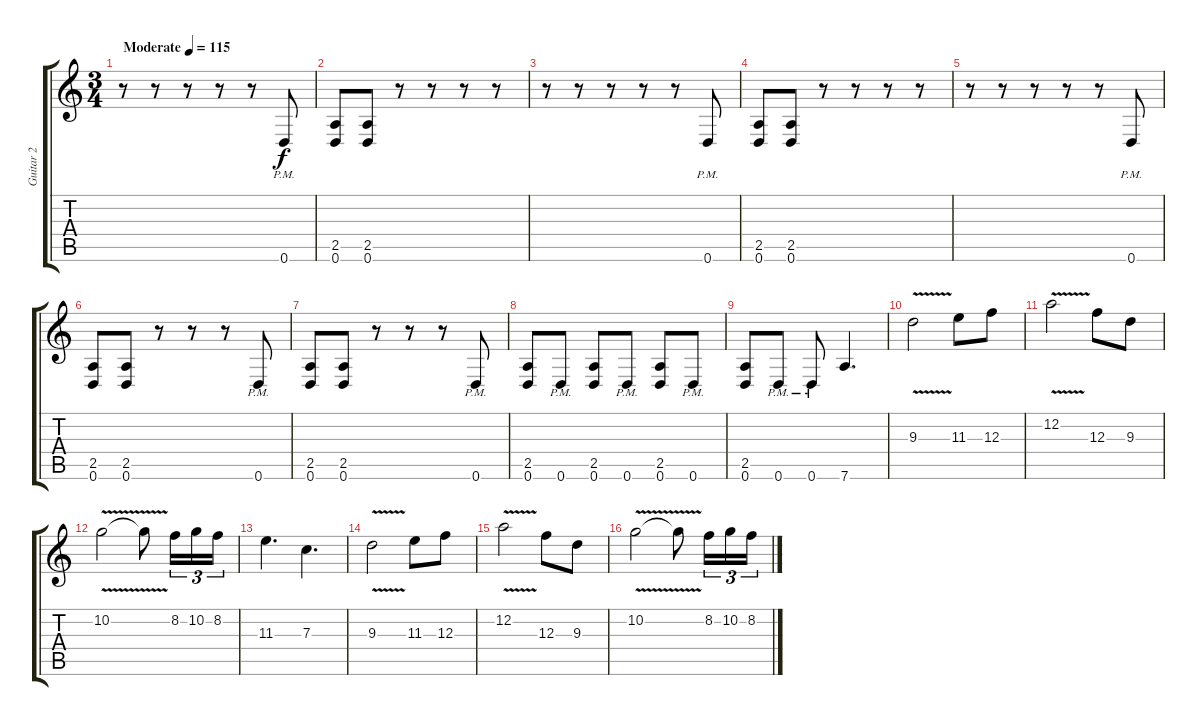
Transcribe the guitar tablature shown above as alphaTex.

\track ("Guitar 2" "Guitar 2") {instrument distortionguitar}
\staff {score tabs}
\tuning (D4 A3 F3 C3 G2 D2) {hide}
\ts (3 4)
\tempo (115 "Moderate")
\clef g2
\ks c
r.8{dy f instrument distortionguitar} r.8 r.8 r.8 r.8 0.6{pm}.8 |
(2.5 0.6).8 (2.5 0.6).8 r.8 r.8 r.8 r.8 |
r.8 r.8 r.8 r.8 r.8 0.6{pm}.8 |
(2.5 0.6).8 (2.5 0.6).8 r.8 r.8 r.8 r.8 |
r.8 r.8 r.8 r.8 r.8 0.6{pm}.8 |
(2.5 0.6).8 (2.5 0.6).8 r.8 r.8 r.8 0.6{pm}.8 |
(2.5 0.6).8 (2.5 0.6).8 r.8 r.8 r.8 0.6{pm}.8 |
(2.5 0.6).8 0.6{pm}.8 (2.5 0.6).8 0.6{pm}.8 (2.5 0.6).8 0.6{pm}.8 |
(2.5 0.6).8 0.6{pm}.8 0.6{pm}.8 7.6.4{d} |
9.3{v}.2 11.3.8 12.3.8 |
12.2{v}.2 12.3.8 9.3.8 |
10.2{v}.2 10.2{v t}.8 8.2.16{tu (3 2)} 10.2.16{tu (3 2)} 8.2.16{tu (3 2)} |
11.3.4{d} 7.3.4{d} |
9.3{v}.2 11.3.8 12.3.8 |
12.2{v}.2 12.3.8 9.3.8 |
10.2{v}.2 10.2{v t}.8 8.2.16{tu (3 2)} 10.2.16{tu (3 2)} 8.2.16{tu (3 2)}
